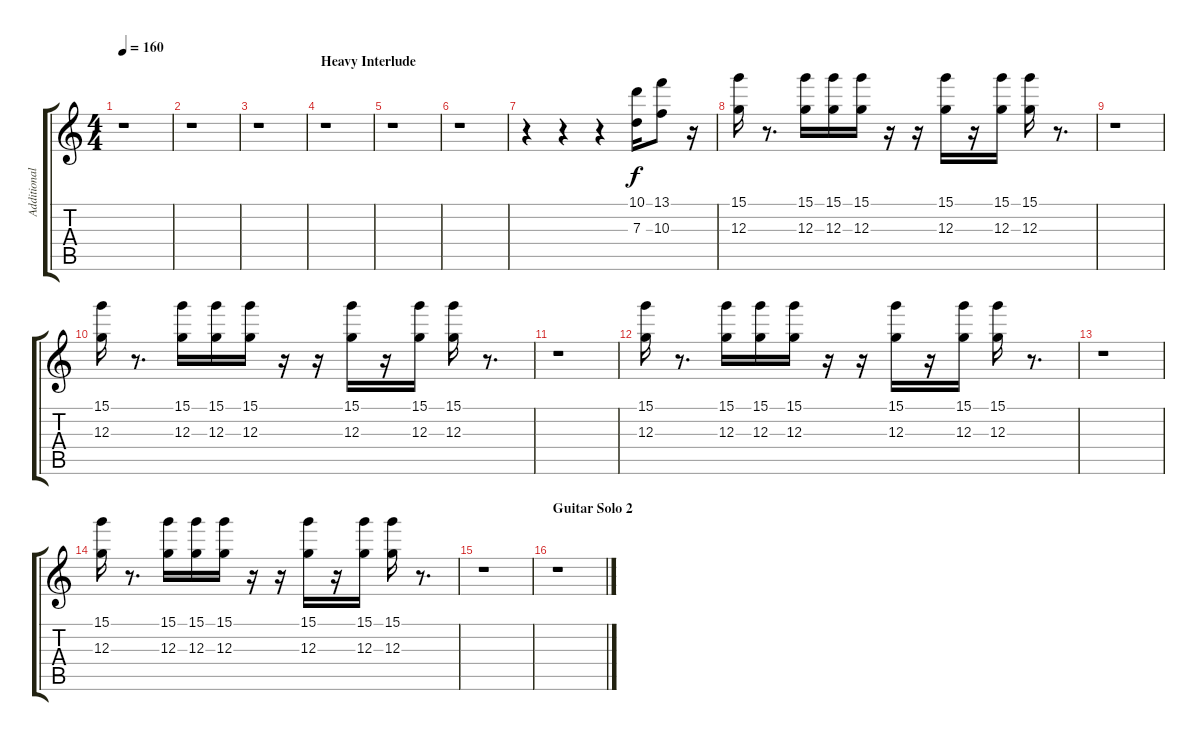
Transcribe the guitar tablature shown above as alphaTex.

\track ("Additional Strings 1" "Additional") {instrument orchestrahit}
\staff {score tabs}
\tuning (E5 B4 G4 D4 A3 E3) {hide}
\ts (4 4)
\tempo 160
\clef g2
\ks c
r.1{dy f} |
r.1 |
r.1 |
\section ("" "Heavy Interlude")
r.1 |
r.1 |
r.1 |
r.4 r.4 r.4 (10.1 7.3).16 (13.1 10.3).8 r.16 |
(15.1 12.3).16 r.8{d} (15.1 12.3).16 (15.1 12.3).16 (15.1 12.3).16 r.16 r.16 (15.1 12.3).16 r.16 (15.1 12.3).16 (15.1 12.3).16 r.8{d} |
r.1 |
(15.1 12.3).16 r.8{d} (15.1 12.3).16 (15.1 12.3).16 (15.1 12.3).16 r.16 r.16 (15.1 12.3).16 r.16 (15.1 12.3).16 (15.1 12.3).16 r.8{d} |
r.1 |
(15.1 12.3).16 r.8{d} (15.1 12.3).16 (15.1 12.3).16 (15.1 12.3).16 r.16 r.16 (15.1 12.3).16 r.16 (15.1 12.3).16 (15.1 12.3).16 r.8{d} |
r.1 |
(15.1 12.3).16 r.8{d} (15.1 12.3).16 (15.1 12.3).16 (15.1 12.3).16 r.16 r.16 (15.1 12.3).16 r.16 (15.1 12.3).16 (15.1 12.3).16 r.8{d} |
r.1 |
\section ("" "Guitar Solo 2")
r.1
